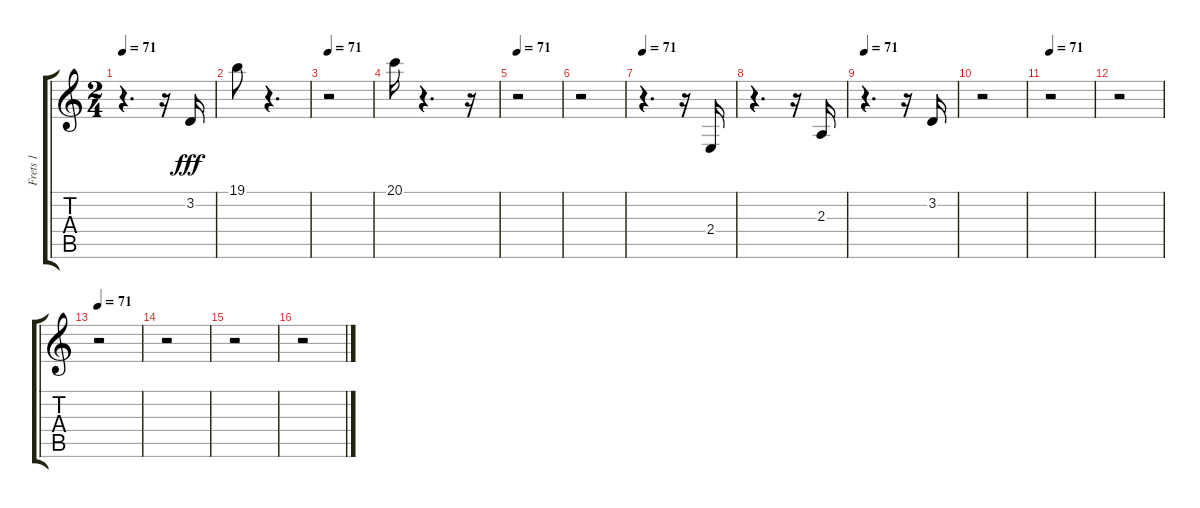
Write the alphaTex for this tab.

\track ("Frets 1" "Frets 1") {instrument guitarfretnoise}
\staff {score tabs}
\tuning (E4 B3 G3 D3 A2 E2) {hide}
\ts (2 4)
\tempo 71
\clef g2
\ks c
r.4{d dy fff} r.16 3.2.16 |
19.1.8 r.4{d} |
\tempo 71
r.2 |
20.1.16 r.4{d} r.16 |
\tempo 71
r.2 |
r.2 |
\tempo 71
r.4{d} r.16 2.4.16 |
r.4{d} r.16 2.3.16 |
\tempo 71
r.4{d} r.16 3.2.16 |
r.2 |
\tempo 71
r.2 |
r.2 |
\tempo 71
r.2 |
r.2 |
r.2 |
r.2
